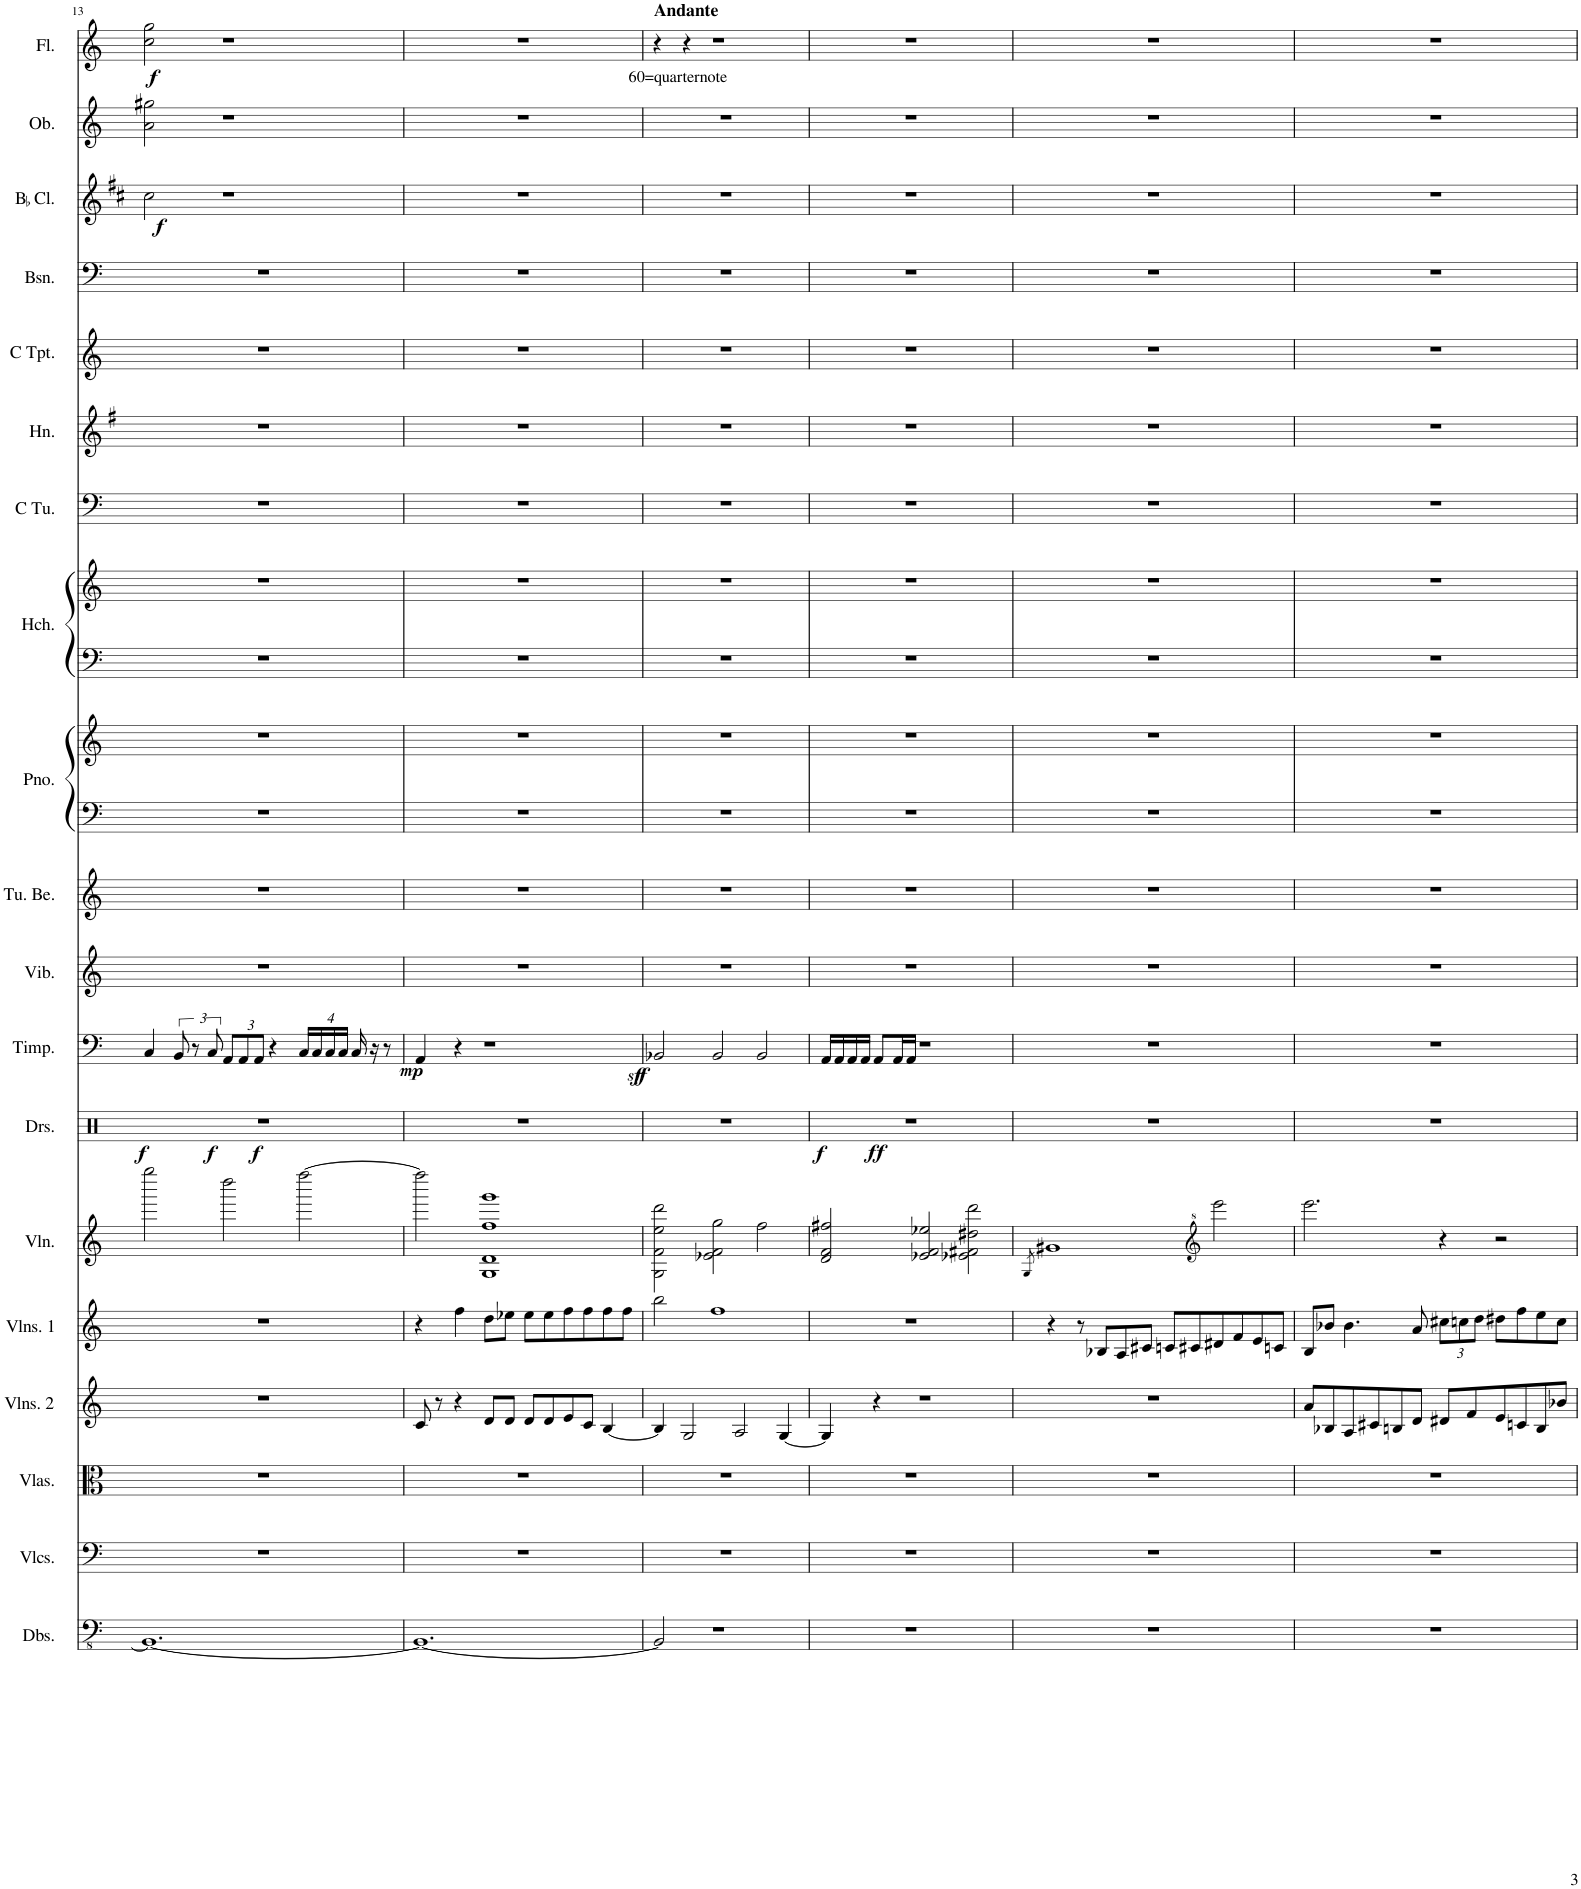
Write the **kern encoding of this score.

**kern	**kern	**kern	**kern	**kern	**kern	**kern	**dynam	**kern	**dynam	**kern	**kern	**kern	**kern	**kern	**kern	**kern	**kern	**kern	**kern	**kern	**dynam	**kern	**kern	**text	**dynam
*part19	*part18	*part17	*part16	*part15	*part14	*part13	*part13	*part12	*part12	*part11	*part10	*part9	*part9	*part8	*part8	*part7	*part6	*part5	*part4	*part3	*part3	*part2	*part1	*part1	*part1
*staff21	*staff20	*staff19	*staff18	*staff17	*staff16	*staff15	*staff15	*staff14	*staff14	*staff13	*staff12	*staff11	*staff10	*staff9	*staff8	*staff7	*staff6	*staff5	*staff4	*staff3	*staff3	*staff2	*staff1	*staff1	*staff1
*I"Double Basses	*I"Violoncellos	*I"Violas	*I"Violins 2	*I"Violins 1	*I"Violin	*I"Drumset	*	*I"Timpani	*	*I"Vibraphone	*I"Tubular Bells	*I"Piano	*	*I"Harpsichord	*	*I"C Tuba	*I"Horn	*I"C Trumpet	*I"Bassoon	*I"BaccidentalFlat Clarinet	*	*I"Oboe	*I"Flute	*	*
*I'Dbs.	*I'Vlcs.	*I'Vlas.	*I'Vlns. 2	*I'Vlns. 1	*I'Vln.	*I'Drs.	*	*I'Timp.	*	*I'Vib.	*I'Tu. Be.	*I'Pno.	*	*I'Hch.	*	*I'C Tu.	*I'Hn.	*I'C Tpt.	*I'Bsn.	*I'BaccidentalFlat Cl.	*	*I'Ob.	*I'Fl.	*	*
!!LO:PB:g=z
*clefFv4	*clefF4	*clefC3	*clefG2	*clefG2	*clefG2	*clefX	*	*clefF4	*	*clefG2	*clefG2	*clefF4	*clefG2	*clefF4	*clefG2	*clefF4	*clefG2	*clefG2	*clefF4	*clefG2	*	*clefG2	*clefG2	*	*
*	*	*	*	*	*	*	*	*	*	*	*	*	*	*	*	*	*Trd4c7	*	*	*Trd1c2	*	*	*	*	*
*k[]	*k[]	*k[]	*k[]	*k[]	*k[]	*k[]	*	*k[]	*	*k[]	*k[]	*k[]	*k[]	*k[]	*k[]	*k[]	*k[f#]	*k[]	*k[]	*k[f#c#]	*	*k[]	*k[]	*	*
*M6/4	*M6/4	*M6/4	*M6/4	*M6/4	*M6/4	*M6/4	*	*M6/4	*	*M6/4	*M6/4	*M6/4	*M6/4	*M6/4	*M6/4	*M6/4	*M6/4	*M6/4	*M6/4	*M6/4	*	*M6/4	*M6/4	*	*
=13	=13	=13	=13	=13	=13	=13	=13	=13	=13	=13	=13	=13	=13	=13	=13	=13	=13	=13	=13	=13	=13	=13	=13	=13	=13
!	!	!	!	!	!	!	!LO:DY:b	!	!	!	!	!	!	!	!	!	!	!	!	!	!	!	!	!	!
!	!	!	!	!	!	!	!LO:DY:n=1:b	!	!	!	!	!	!	!	!	!	!	!	!	!	!	!	!	!	!
!	!	!	!	!	!	!	!LO:DY:n=2:b	!	!	!	!	!	!	!	!	!	!	!	!	!	!LO:DY:b	!	!	!	!LO:DY:b
1.BBB-_	1.r	1.r	1.r	1.r	2gggg\	1.r	f f f	4C/	.	1.r	1.r	1.r	1.r	1.r	1.r	1.r	1.r	1.r	1.r	2cc#\	f	2a\ 2gg#X\	2cc\ 2gg\	.	f
.	.	.	.	.	.	.	.	12BB/	.	.	.	.	.	.	.	.	.	.	.	.	.	.	.	.	.
.	.	.	.	.	.	.	.	12r	.	.	.	.	.	.	.	.	.	.	.	.	.	.	.	.	.
.	.	.	.	.	.	.	.	12C/	.	.	.	.	.	.	.	.	.	.	.	.	.	.	.	.	.
*	*	*	*	*	*	*	*	*Xbrackettup	*	*	*	*	*	*	*	*	*	*	*	*	*	*	*	*	*
.	.	.	.	.	2dddd\	.	.	12AA/L	.	.	.	.	.	.	.	.	.	.	.	1r	.	1r	1r	.	.
.	.	.	.	.	.	.	.	12AA/	.	.	.	.	.	.	.	.	.	.	.	.	.	.	.	.	.
.	.	.	.	.	.	.	.	12AA/J	.	.	.	.	.	.	.	.	.	.	.	.	.	.	.	.	.
.	.	.	.	.	.	.	.	4r	.	.	.	.	.	.	.	.	.	.	.	.	.	.	.	.	.
.	.	.	.	.	[2ffff\	.	.	16C/LL	.	.	.	.	.	.	.	.	.	.	.	.	.	.	.	.	.
.	.	.	.	.	.	.	.	16C/	.	.	.	.	.	.	.	.	.	.	.	.	.	.	.	.	.
.	.	.	.	.	.	.	.	16C/	.	.	.	.	.	.	.	.	.	.	.	.	.	.	.	.	.
.	.	.	.	.	.	.	.	16C/JJ	.	.	.	.	.	.	.	.	.	.	.	.	.	.	.	.	.
.	.	.	.	.	.	.	.	16C/	.	.	.	.	.	.	.	.	.	.	.	.	.	.	.	.	.
.	.	.	.	.	.	.	.	16r	.	.	.	.	.	.	.	.	.	.	.	.	.	.	.	.	.
.	.	.	.	.	.	.	.	8r	.	.	.	.	.	.	.	.	.	.	.	.	.	.	.	.	.
=14	=14	=14	=14	=14	=14	=14	=14	=14	=14	=14	=14	=14	=14	=14	=14	=14	=14	=14	=14	=14	=14	=14	=14	=14	=14
!	!	!	!	!	!	!	!	!	!LO:DY:b	!	!	!	!	!	!	!	!	!	!	!	!	!	!	!	!
1.BBB-_	1.r	1.r	8c/	4r	2ffff\]	1.r	.	4AA/	mp	1.r	1.r	1.r	1.r	1.r	1.r	1.r	1.r	1.r	1.r	1.r	.	1.r	1.r	.	.
.	.	.	8r	.	.	.	.	.	.	.	.	.	.	.	.	.	.	.	.	.	.	.	.	.	.
.	.	.	4r	4ff\	.	.	.	4r	.	.	.	.	.	.	.	.	.	.	.	.	.	.	.	.	.
.	.	.	8d/L	8dd\L	1G 1d 1ff 1ggg	.	.	1r	.	.	.	.	.	.	.	.	.	.	.	.	.	.	.	.	.
.	.	.	8d/J	8ee-X\J	.	.	.	.	.	.	.	.	.	.	.	.	.	.	.	.	.	.	.	.	.
.	.	.	8d/L	8ee-\L	.	.	.	.	.	.	.	.	.	.	.	.	.	.	.	.	.	.	.	.	.
.	.	.	8d/	8ee-\	.	.	.	.	.	.	.	.	.	.	.	.	.	.	.	.	.	.	.	.	.
.	.	.	8e/	8ff\	.	.	.	.	.	.	.	.	.	.	.	.	.	.	.	.	.	.	.	.	.
.	.	.	8c/J	8ff\	.	.	.	.	.	.	.	.	.	.	.	.	.	.	.	.	.	.	.	.	.
.	.	.	[4B/	8ff\	.	.	.	.	.	.	.	.	.	.	.	.	.	.	.	.	.	.	.	.	.
.	.	.	.	8ff\J	.	.	.	.	.	.	.	.	.	.	.	.	.	.	.	.	.	.	.	.	.
2ryy	2ryy	2ryy	2ryy	2ryy	2ryy	2ryy	.	2ryy	.	2ryy	2ryy	2ryy	2ryy	2ryy	2ryy	2ryy	2ryy	2ryy	2ryy	2ryy	.	2r	2r	.	.
=15	=15	=15	=15	=15	=15	=15	=15	=15	=15	=15	=15	=15	=15	=15	=15	=15	=15	=15	=15	=15	=15	=15	=15	=15	=15
!	!	!	!	!	!	!	!	!	!	!	!	!	!	!	!	!	!	!	!	!	!	!	!LO:TX:a:B:t=Andante	!	!
!	!	!	!	!	!	!	!	!	!LO:DY:b	!	!	!	!	!	!	!	!	!	!	!	!	!	!	!LO:LY:b	!
2BBB-/]	1.r	1.r	4B/]	2bb\	2G\ 2f\ 2ee\ 2ddd\	1.r	.	2BB-Xz</	f	1.r	1.r	1.r	1.r	1.r	1.r	1.r	1.r	1.r	1.r	1.r	.	1.r	4r	60=quarternote	.
.	.	.	2G/	.	.	.	.	.	.	.	.	.	.	.	.	.	.	.	.	.	.	.	4r	.	.
1r	.	.	.	1ff	2e-X\ 2f\ 2gg\	.	.	2BB-/	.	.	.	.	.	.	.	.	.	.	.	.	.	.	1r	.	.
.	.	.	2A/	.	.	.	.	.	.	.	.	.	.	.	.	.	.	.	.	.	.	.	.	.	.
.	.	.	.	.	2ff\	.	.	2BB-/	.	.	.	.	.	.	.	.	.	.	.	.	.	.	.	.	.
.	.	.	[4G/	.	.	.	.	.	.	.	.	.	.	.	.	.	.	.	.	.	.	.	.	.	.
=16	=16	=16	=16	=16	=16	=16	=16	=16	=16	=16	=16	=16	=16	=16	=16	=16	=16	=16	=16	=16	=16	=16	=16	=16	=16
!	!	!	!	!	!	!	!LO:DY:b	!	!	!	!	!	!	!	!	!	!	!	!	!	!	!	!	!	!
!	!	!	!	!	!	!	!LO:DY:n=1:b	!	!	!	!	!	!	!	!	!	!	!	!	!	!	!	!	!	!
1.r	1.r	1.r	4G/]	1.r	2d/ 2f/ 2ff#X/	1.r	ff f	16AA/LL	.	1.r	1.r	1.r	1.r	1.r	1.r	1.r	1.r	1.r	1.r	1.r	.	1.r	1.r	.	.
.	.	.	.	.	.	.	.	16AA/	.	.	.	.	.	.	.	.	.	.	.	.	.	.	.	.	.
.	.	.	.	.	.	.	.	16AA/	.	.	.	.	.	.	.	.	.	.	.	.	.	.	.	.	.
.	.	.	.	.	.	.	.	16AA/JJ	.	.	.	.	.	.	.	.	.	.	.	.	.	.	.	.	.
.	.	.	4r	.	.	.	.	8AA/L	.	.	.	.	.	.	.	.	.	.	.	.	.	.	.	.	.
.	.	.	.	.	.	.	.	16AA/L	.	.	.	.	.	.	.	.	.	.	.	.	.	.	.	.	.
.	.	.	.	.	.	.	.	16AA/JJ	.	.	.	.	.	.	.	.	.	.	.	.	.	.	.	.	.
.	.	.	1r	.	2e-X/ 2f/ 2ee-X/	.	.	1r	.	.	.	.	.	.	.	.	.	.	.	.	.	.	.	.	.
.	.	.	.	.	2e-X\ 2f#X\ 2dd#X\ 2ddd\	.	.	.	.	.	.	.	.	.	.	.	.	.	.	.	.	.	.	.	.
=17	=17	=17	=17	=17	=17	=17	=17	=17	=17	=17	=17	=17	=17	=17	=17	=17	=17	=17	=17	=17	=17	=17	=17	=17	=17
.	.	.	.	.	8qG/	.	.	.	.	.	.	.	.	.	.	.	.	.	.	.	.	.	.	.	.
1.r	1.r	1.r	1.r	4r	1g#X	1.r	.	1.r	.	1.r	1.r	1.r	1.r	1.r	1.r	1.r	1.r	1.r	1.r	1.r	.	1.r	1.r	.	.
.	.	.	.	8r	.	.	.	.	.	.	.	.	.	.	.	.	.	.	.	.	.	.	.	.	.
.	.	.	.	8B-X/L	.	.	.	.	.	.	.	.	.	.	.	.	.	.	.	.	.	.	.	.	.
.	.	.	.	8A/	.	.	.	.	.	.	.	.	.	.	.	.	.	.	.	.	.	.	.	.	.
.	.	.	.	8c#X/J	.	.	.	.	.	.	.	.	.	.	.	.	.	.	.	.	.	.	.	.	.
.	.	.	.	8cn/L	.	.	.	.	.	.	.	.	.	.	.	.	.	.	.	.	.	.	.	.	.
.	.	.	.	8c#X/	.	.	.	.	.	.	.	.	.	.	.	.	.	.	.	.	.	.	.	.	.
*	*	*	*	*	*clefG^2	*	*	*	*	*	*	*	*	*	*	*	*	*	*	*	*	*	*	*	*
.	.	.	.	8d#X/	2eeee\	.	.	.	.	.	.	.	.	.	.	.	.	.	.	.	.	.	.	.	.
.	.	.	.	8f/	.	.	.	.	.	.	.	.	.	.	.	.	.	.	.	.	.	.	.	.	.
.	.	.	.	8e/	.	.	.	.	.	.	.	.	.	.	.	.	.	.	.	.	.	.	.	.	.
.	.	.	.	8cn/J	.	.	.	.	.	.	.	.	.	.	.	.	.	.	.	.	.	.	.	.	.
=18	=18	=18	=18	=18	=18	=18	=18	=18	=18	=18	=18	=18	=18	=18	=18	=18	=18	=18	=18	=18	=18	=18	=18	=18	=18
1.r	1.r	1.r	8a/L	8B/L	2.eeee\	1.r	.	1.r	.	1.r	1.r	1.r	1.r	1.r	1.r	1.r	1.r	1.r	1.r	1.r	.	1.r	1.r	.	.
.	.	.	8B-X/	8b-X/J	.	.	.	.	.	.	.	.	.	.	.	.	.	.	.	.	.	.	.	.	.
.	.	.	8A/	4.b-\	.	.	.	.	.	.	.	.	.	.	.	.	.	.	.	.	.	.	.	.	.
.	.	.	8c#X/	.	.	.	.	.	.	.	.	.	.	.	.	.	.	.	.	.	.	.	.	.	.
.	.	.	8Bn/	.	.	.	.	.	.	.	.	.	.	.	.	.	.	.	.	.	.	.	.	.	.
.	.	.	8d/J	8a/	.	.	.	.	.	.	.	.	.	.	.	.	.	.	.	.	.	.	.	.	.
*	*	*	*	*Xbrackettup	*	*	*	*	*	*	*	*	*	*	*	*	*	*	*	*	*	*	*	*	*
.	.	.	8d#X/L	12cc#X\L	4r	.	.	.	.	.	.	.	.	.	.	.	.	.	.	.	.	.	.	.	.
.	.	.	.	12ccn\	.	.	.	.	.	.	.	.	.	.	.	.	.	.	.	.	.	.	.	.	.
.	.	.	8f/	.	.	.	.	.	.	.	.	.	.	.	.	.	.	.	.	.	.	.	.	.	.
.	.	.	.	12dd\J	.	.	.	.	.	.	.	.	.	.	.	.	.	.	.	.	.	.	.	.	.
.	.	.	8e/	8dd#X\L	2r	.	.	.	.	.	.	.	.	.	.	.	.	.	.	.	.	.	.	.	.
.	.	.	8cn/	8ff\	.	.	.	.	.	.	.	.	.	.	.	.	.	.	.	.	.	.	.	.	.
.	.	.	8B/	8ee\	.	.	.	.	.	.	.	.	.	.	.	.	.	.	.	.	.	.	.	.	.
.	.	.	8b-X/J	8cc\J	.	.	.	.	.	.	.	.	.	.	.	.	.	.	.	.	.	.	.	.	.
=	=	=	=	=	=	=	=	=	=	=	=	=	=	=	=	=	=	=	=	=	=	=	=	=	=
*-	*-	*-	*-	*-	*-	*-	*-	*-	*-	*-	*-	*-	*-	*-	*-	*-	*-	*-	*-	*-	*-	*-	*-	*-	*-
